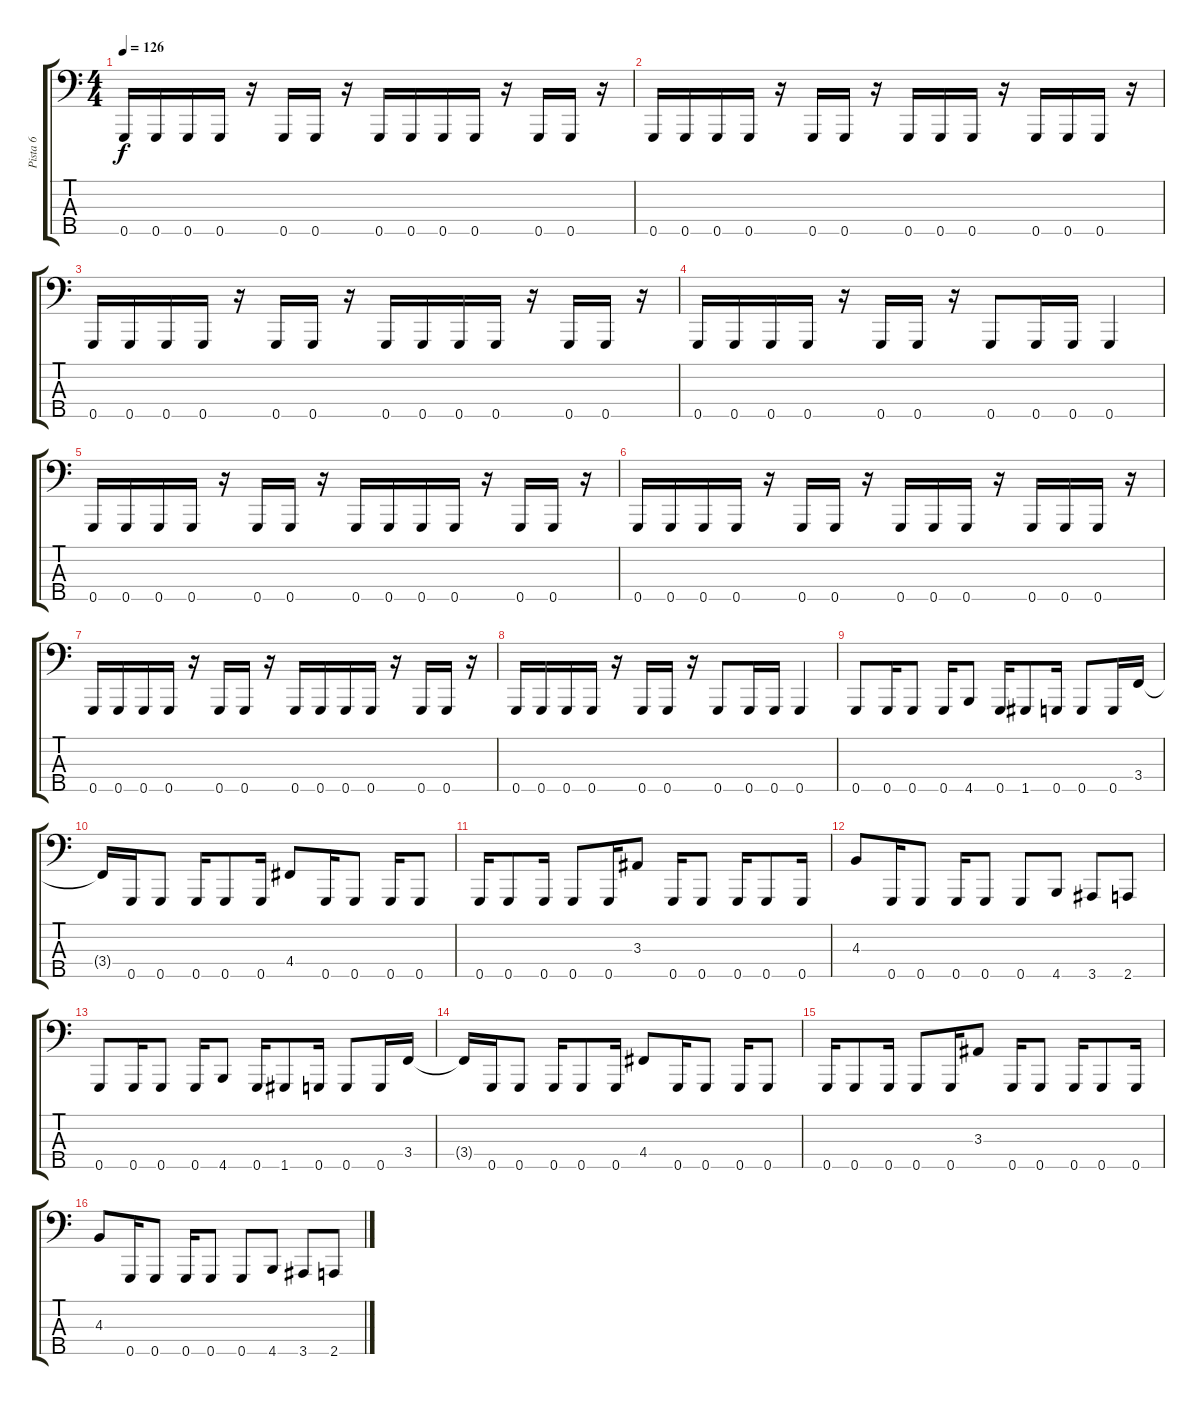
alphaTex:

\track ("Pista 6" "Pista 6") {instrument electricbasspick}
\staff {score tabs}
\tuning (E2 C2 G1 D1 G0) {hide}
\ts (4 4)
\tempo 126
\clef f4
\ks c
0.5.16{dy f} 0.5.16 0.5.16 0.5.16 r.16 0.5.16 0.5.16 r.16 0.5.16 0.5.16 0.5.16 0.5.16 r.16 0.5.16 0.5.16 r.16 |
0.5.16 0.5.16 0.5.16 0.5.16 r.16 0.5.16 0.5.16 r.16 0.5.16 0.5.16 0.5.16 r.16 0.5.16 0.5.16 0.5.16 r.16 |
0.5.16 0.5.16 0.5.16 0.5.16 r.16 0.5.16 0.5.16 r.16 0.5.16 0.5.16 0.5.16 0.5.16 r.16 0.5.16 0.5.16 r.16 |
0.5.16 0.5.16 0.5.16 0.5.16 r.16 0.5.16 0.5.16 r.16 0.5.8 0.5.16 0.5.16 0.5.4 |
0.5.16 0.5.16 0.5.16 0.5.16 r.16 0.5.16 0.5.16 r.16 0.5.16 0.5.16 0.5.16 0.5.16 r.16 0.5.16 0.5.16 r.16 |
0.5.16 0.5.16 0.5.16 0.5.16 r.16 0.5.16 0.5.16 r.16 0.5.16 0.5.16 0.5.16 r.16 0.5.16 0.5.16 0.5.16 r.16 |
0.5.16 0.5.16 0.5.16 0.5.16 r.16 0.5.16 0.5.16 r.16 0.5.16 0.5.16 0.5.16 0.5.16 r.16 0.5.16 0.5.16 r.16 |
0.5.16 0.5.16 0.5.16 0.5.16 r.16 0.5.16 0.5.16 r.16 0.5.8 0.5.16 0.5.16 0.5.4 |
0.5.8 0.5.16 0.5.8 0.5.16 4.5.8 0.5.16 1.5.8 0.5.16 0.5.8 0.5.16 3.4.16 |
3.4{t}.16 0.5.16 0.5.8 0.5.16 0.5.8 0.5.16 4.4.8 0.5.16 0.5.8 0.5.16 0.5.8 |
0.5.16 0.5.8 0.5.16 0.5.8 0.5.16 3.3.8 0.5.16 0.5.8 0.5.16 0.5.8 0.5.16 |
4.3.8 0.5.16 0.5.8 0.5.16 0.5.8 0.5.8 4.5.8 3.5.8 2.5.8 |
0.5.8 0.5.16 0.5.8 0.5.16 4.5.8 0.5.16 1.5.8 0.5.16 0.5.8 0.5.16 3.4.16 |
3.4{t}.16 0.5.16 0.5.8 0.5.16 0.5.8 0.5.16 4.4.8 0.5.16 0.5.8 0.5.16 0.5.8 |
0.5.16 0.5.8 0.5.16 0.5.8 0.5.16 3.3.8 0.5.16 0.5.8 0.5.16 0.5.8 0.5.16 |
4.3.8 0.5.16 0.5.8 0.5.16 0.5.8 0.5.8 4.5.8 3.5.8 2.5.8
